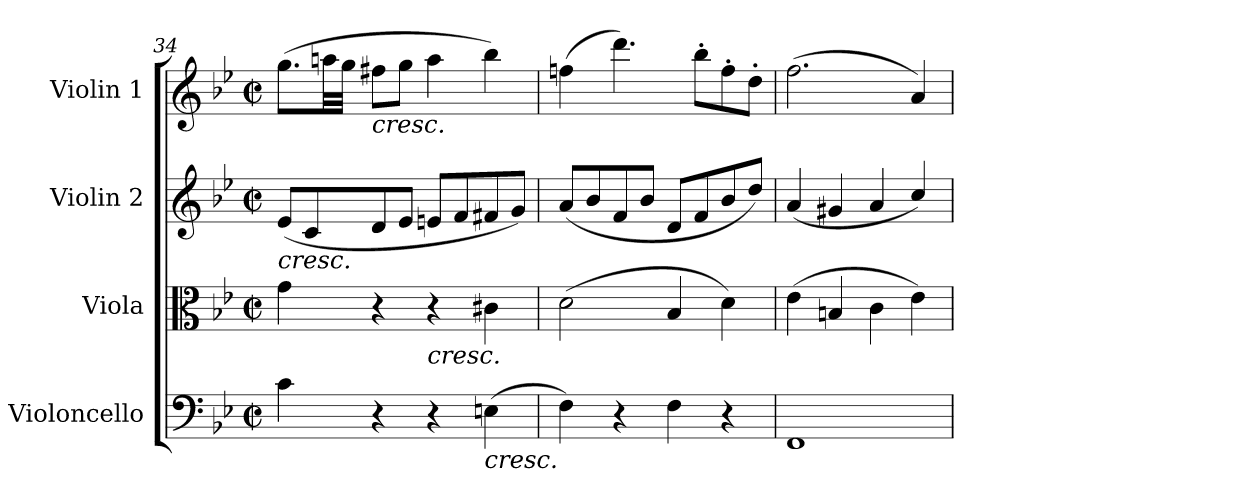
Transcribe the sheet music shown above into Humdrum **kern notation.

**kern	**kern	**kern	**kern
*part4	*part3	*part2	*part1
*staff4	*staff3	*staff2	*staff1
*I"Violoncello	*I"Viola	*I"Violin 2	*I"Violin 1
*I'Vc	*I'Vla	*I'Vln	*I'Vln
*clefF4	*clefC3	*clefG2	*clefG2
*k[b-e-]	*k[b-e-]	*k[b-e-]	*k[b-e-]
*M2/2	*M2/2	*M2/2	*M2/2
*met(c|)	*met(c|)	*met(c|)	*met(c|)
=34	=34	=34	=34
!	!	!LO:TX:b:i:t=cresc.	!
4c\	4g\	(<8e-/L	(8.gg\L
.	.	8c/	.
.	.	.	32aan\LL
.	.	.	32gg\JJJ
!	!	!	!LO:TX:b:i:t=cresc.
4r	4r	8d/	8ff#X\L
.	.	8e-/J	8gg\J
!	!LO:TX:b:i:t=cresc.	!	!
4r	4r	8en/L	4aa\
.	.	8f/	.
!LO:TX:b:i:t=cresc.	!	!	!
(4En\	4c#X\	8f#X/	4bb-\)
.	.	8g/J)	.
=35	=35	=35	=35
4F\)	(2d\	(<8a/L	(4ffn\
.	.	8b-/	.
4r	.	8f/	4.ddd\)
.	.	8b-/J	.
4F\	4B-/	8d/L	.
.	.	8f/	8bb-'\L
4r	4d\)	8b-/	8ff'\
.	.	8dd/J)	8dd'\J
=36	=36	=36	=36
1FF	(4e-\	(<4a/	(2.ff\
.	4Bn/	4g#X/	.
.	4c\	4a/	.
.	4e-\)	4cc/)	4a/)
=	=	=	=
*-	*-	*-	*-
